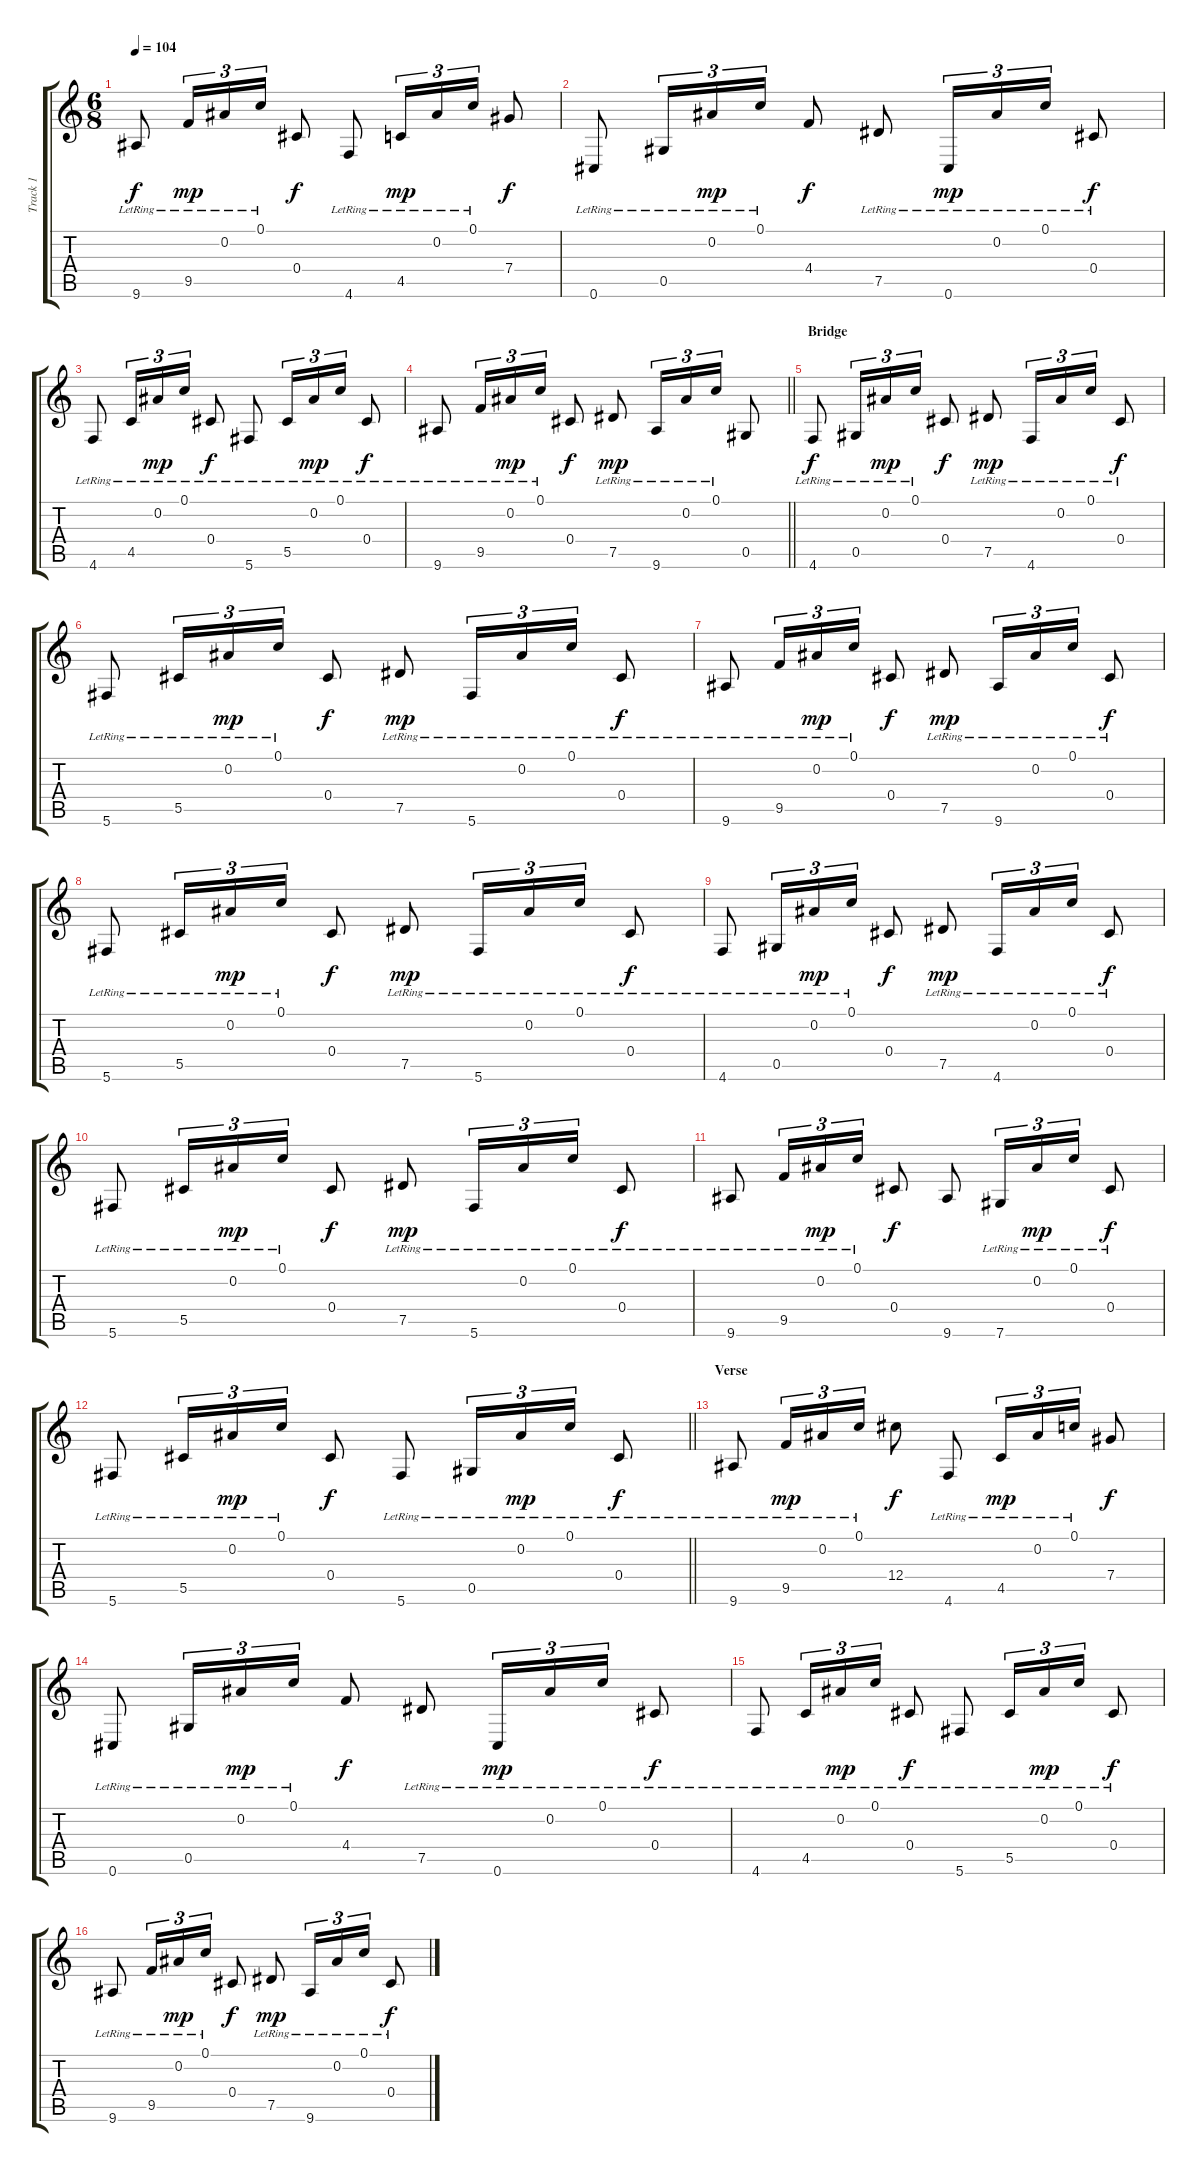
\track ("Track 1" "Track 1") {instrument acousticguitarnylon}
\staff {score tabs}
\tuning (C4 Bb3 Eb3 Db3 Ab2 Db2) {hide}
\ts (6 8)
\tempo 104
\clef g2
\ks c
9.6{lr}.8{dy f} 9.5{lr}.16{tu (3 2) dy mp} 0.2{lr}.16{tu (3 2)} 0.1{lr}.16{tu (3 2)} 0.4.8{dy f} 4.6{lr}.8 4.5{lr}.16{tu (3 2) dy mp} 0.2{lr}.16{tu (3 2)} 0.1{lr}.16{tu (3 2)} 7.4.8{dy f} |
0.6{lr}.8 0.5{lr}.16{tu (3 2)} 0.2{lr}.16{tu (3 2) dy mp} 0.1{lr}.16{tu (3 2)} 4.4.8{dy f} 7.5{lr}.8 0.6{lr}.16{tu (3 2) dy mp} 0.2{lr}.16{tu (3 2)} 0.1{lr}.16{tu (3 2)} 0.4{lr}.8{dy f} |
4.6{lr}.8 4.5{lr}.16{tu (3 2)} 0.2{lr}.16{tu (3 2) dy mp} 0.1{lr}.16{tu (3 2)} 0.4{lr}.8{dy f} 5.6{lr}.8 5.5{lr}.16{tu (3 2)} 0.2{lr}.16{tu (3 2) dy mp} 0.1{lr}.16{tu (3 2)} 0.4{lr}.8{dy f} |
\barLineRight lightlight
9.6{lr}.8 9.5{lr}.16{tu (3 2)} 0.2{lr}.16{tu (3 2) dy mp} 0.1{lr}.16{tu (3 2)} 0.4.8{dy f} 7.5{lr}.8{dy mp} 9.6{lr}.16{tu (3 2)} 0.2{lr}.16{tu (3 2)} 0.1{lr}.16{tu (3 2)} 0.5.8 |
\section ("" "Bridge")
4.6{lr}.8{dy f} 0.5{lr}.16{tu (3 2)} 0.2{lr}.16{tu (3 2) dy mp} 0.1{lr}.16{tu (3 2)} 0.4.8{dy f} 7.5{lr}.8{dy mp} 4.6{lr}.16{tu (3 2)} 0.2{lr}.16{tu (3 2)} 0.1{lr}.16{tu (3 2)} 0.4{lr}.8{dy f} |
5.6{lr}.8 5.5{lr}.16{tu (3 2)} 0.2{lr}.16{tu (3 2) dy mp} 0.1{lr}.16{tu (3 2)} 0.4.8{dy f} 7.5{lr}.8{dy mp} 5.6{lr}.16{tu (3 2)} 0.2{lr}.16{tu (3 2)} 0.1{lr}.16{tu (3 2)} 0.4{lr}.8{dy f} |
9.6{lr}.8 9.5{lr}.16{tu (3 2)} 0.2{lr}.16{tu (3 2) dy mp} 0.1{lr}.16{tu (3 2)} 0.4.8{dy f} 7.5{lr}.8{dy mp} 9.6{lr}.16{tu (3 2)} 0.2{lr}.16{tu (3 2)} 0.1{lr}.16{tu (3 2)} 0.4{lr}.8{dy f} |
5.6{lr}.8 5.5{lr}.16{tu (3 2)} 0.2{lr}.16{tu (3 2) dy mp} 0.1{lr}.16{tu (3 2)} 0.4.8{dy f} 7.5{lr}.8{dy mp} 5.6{lr}.16{tu (3 2)} 0.2{lr}.16{tu (3 2)} 0.1{lr}.16{tu (3 2)} 0.4{lr}.8{dy f} |
4.6{lr}.8 0.5{lr}.16{tu (3 2)} 0.2{lr}.16{tu (3 2) dy mp} 0.1{lr}.16{tu (3 2)} 0.4.8{dy f} 7.5{lr}.8{dy mp} 4.6{lr}.16{tu (3 2)} 0.2{lr}.16{tu (3 2)} 0.1{lr}.16{tu (3 2)} 0.4{lr}.8{dy f} |
5.6{lr}.8 5.5{lr}.16{tu (3 2)} 0.2{lr}.16{tu (3 2) dy mp} 0.1{lr}.16{tu (3 2)} 0.4.8{dy f} 7.5{lr}.8{dy mp} 5.6{lr}.16{tu (3 2)} 0.2{lr}.16{tu (3 2)} 0.1{lr}.16{tu (3 2)} 0.4{lr}.8{dy f} |
9.6{lr}.8 9.5{lr}.16{tu (3 2)} 0.2{lr}.16{tu (3 2) dy mp} 0.1{lr}.16{tu (3 2)} 0.4.8{dy f} 9.6.8 7.6{lr}.16{tu (3 2)} 0.2{lr}.16{tu (3 2) dy mp} 0.1{lr}.16{tu (3 2)} 0.4{lr}.8{dy f} |
\barLineRight lightlight
5.6{lr}.8 5.5{lr}.16{tu (3 2)} 0.2{lr}.16{tu (3 2) dy mp} 0.1{lr}.16{tu (3 2)} 0.4.8{dy f} 5.6{lr}.8 0.5{lr}.16{tu (3 2)} 0.2{lr}.16{tu (3 2) dy mp} 0.1{lr}.16{tu (3 2)} 0.4{lr}.8{dy f} |
\section ("" "Verse")
9.6{lr}.8 9.5{lr}.16{tu (3 2) dy mp} 0.2{lr}.16{tu (3 2)} 0.1{lr}.16{tu (3 2)} 12.4.8{dy f} 4.6{lr}.8 4.5{lr}.16{tu (3 2) dy mp} 0.2{lr}.16{tu (3 2)} 0.1{lr}.16{tu (3 2)} 7.4.8{dy f} |
0.6{lr}.8 0.5{lr}.16{tu (3 2)} 0.2{lr}.16{tu (3 2) dy mp} 0.1{lr}.16{tu (3 2)} 4.4.8{dy f} 7.5{lr}.8 0.6{lr}.16{tu (3 2) dy mp} 0.2{lr}.16{tu (3 2)} 0.1{lr}.16{tu (3 2)} 0.4{lr}.8{dy f} |
4.6{lr}.8 4.5{lr}.16{tu (3 2)} 0.2{lr}.16{tu (3 2) dy mp} 0.1{lr}.16{tu (3 2)} 0.4{lr}.8{dy f} 5.6{lr}.8 5.5{lr}.16{tu (3 2)} 0.2{lr}.16{tu (3 2) dy mp} 0.1{lr}.16{tu (3 2)} 0.4{lr}.8{dy f} |
9.6{lr}.8 9.5{lr}.16{tu (3 2)} 0.2{lr}.16{tu (3 2) dy mp} 0.1{lr}.16{tu (3 2)} 0.4.8{dy f} 7.5{lr}.8{dy mp} 9.6{lr}.16{tu (3 2)} 0.2{lr}.16{tu (3 2)} 0.1{lr}.16{tu (3 2)} 0.4{lr}.8{dy f}
